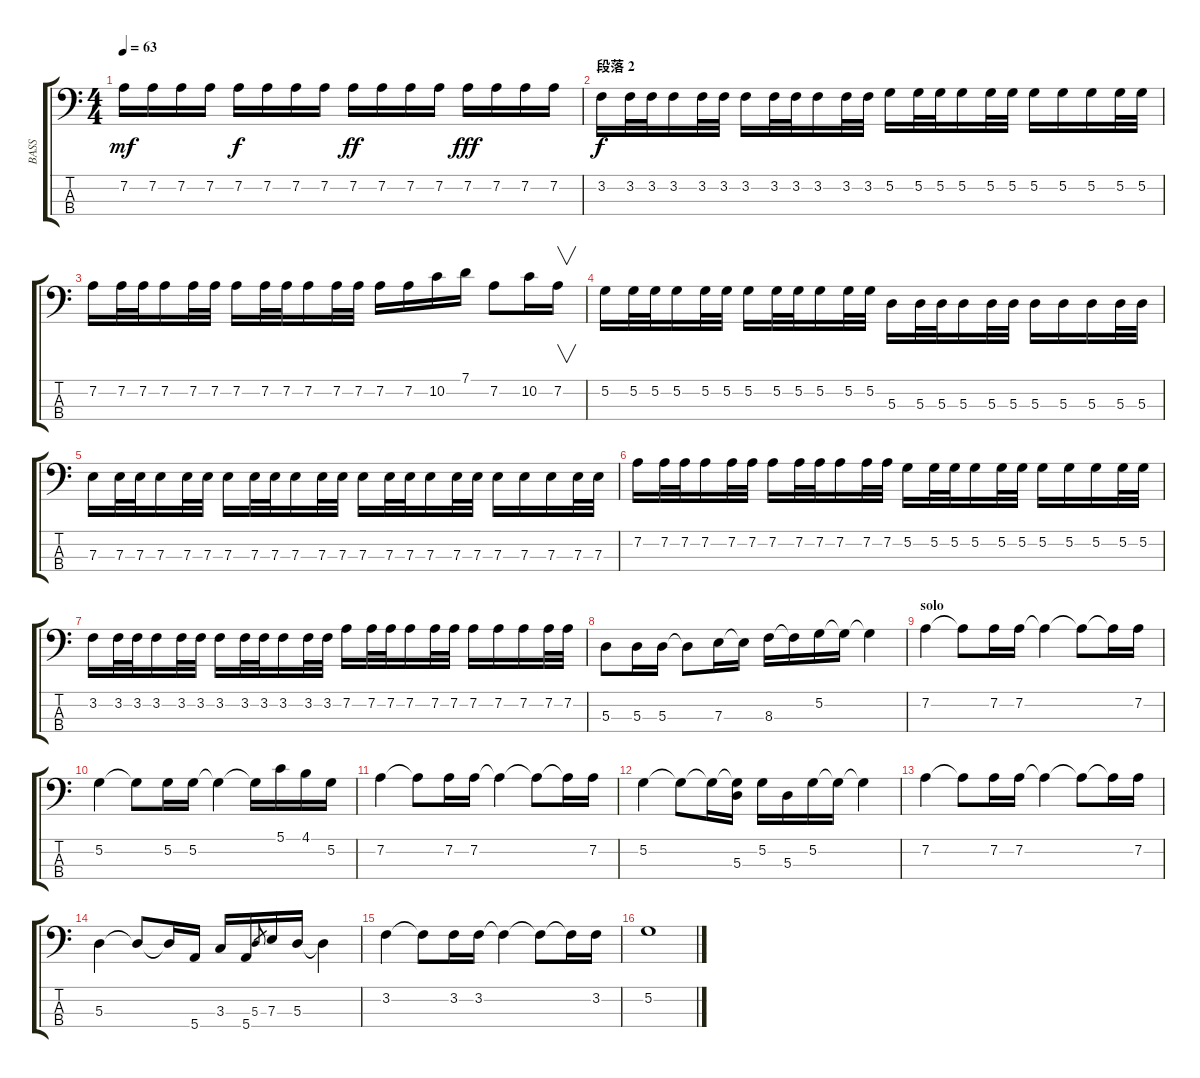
\track ("BASS" "BASS") {instrument fretlessbass}
\staff {score tabs}
\tuning (G2 D2 A1 E1) {hide}
\ts (4 4)
\tempo 63
\clef f4
\ks c
7.2.16{dy mf} 7.2.16 7.2.16 7.2.16 7.2.16{dy f} 7.2.16 7.2.16 7.2.16 7.2.16{dy ff} 7.2.16 7.2.16 7.2.16 7.2.16{dy fff} 7.2.16 7.2.16 7.2.16 |
\section ("" "段落 2")
3.2.16{dy f} 3.2.32 3.2.32 3.2.16 3.2.32 3.2.32 3.2.16 3.2.32 3.2.32 3.2.16 3.2.32 3.2.32 5.2.16 5.2.32 5.2.32 5.2.16 5.2.32 5.2.32 5.2.16 5.2.16 5.2.16 5.2.32 5.2.32 |
7.2.16 7.2.32 7.2.32 7.2.16 7.2.32 7.2.32 7.2.16 7.2.32 7.2.32 7.2.16 7.2.32 7.2.32 7.2.16 7.2.16 10.2.16 7.1.16 7.2.8 10.2.16 7.2.16{v} |
5.2.16 5.2.32 5.2.32 5.2.16 5.2.32 5.2.32 5.2.16 5.2.32 5.2.32 5.2.16 5.2.32 5.2.32 5.3.16 5.3.32 5.3.32 5.3.16 5.3.32 5.3.32 5.3.16 5.3.16 5.3.16 5.3.32 5.3.32 |
7.3.16 7.3.32 7.3.32 7.3.16 7.3.32 7.3.32 7.3.16 7.3.32 7.3.32 7.3.16 7.3.32 7.3.32 7.3.16 7.3.32 7.3.32 7.3.16 7.3.32 7.3.32 7.3.16 7.3.16 7.3.16 7.3.32 7.3.32 |
7.2.16 7.2.32 7.2.32 7.2.16 7.2.32 7.2.32 7.2.16 7.2.32 7.2.32 7.2.16 7.2.32 7.2.32 5.2.16 5.2.32 5.2.32 5.2.16 5.2.32 5.2.32 5.2.16 5.2.16 5.2.16 5.2.32 5.2.32 |
3.2.16 3.2.32 3.2.32 3.2.16 3.2.32 3.2.32 3.2.16 3.2.32 3.2.32 3.2.16 3.2.32 3.2.32 7.2.16 7.2.32 7.2.32 7.2.16 7.2.32 7.2.32 7.2.16 7.2.16 7.2.16 7.2.32 7.2.32 |
5.3.8 5.3.16 5.3.16 5.3{t}.8 7.3.16 7.3{t}.16 8.3.16 8.3{t}.16 5.2.16 5.2{t}.16 5.2{t}.4 |
\section ("" "solo")
7.2.4 7.2{t}.8 7.2.16 7.2.16 7.2{t}.4 7.2{t}.8 7.2{t}.16 7.2.16 |
5.2.4 5.2{t}.8 5.2.16 5.2.16 5.2{t}.4 5.2{t}.16 5.1.16 4.1.16 5.2.16 |
7.2.4 7.2{t}.8 7.2.16 7.2.16 7.2{t}.4 7.2{t}.8 7.2{t}.16 7.2.16 |
5.2.4 5.2{t}.8 5.2{t}.16 (5.2{t} 5.3).16 5.2.16 5.3.16 5.2.16 5.2{t}.16 5.2{t}.4 |
7.2.4 7.2{t}.8 7.2.16 7.2.16 7.2{t}.4 7.2{t}.8 7.2{t}.16 7.2.16 |
5.3.4 5.3{t}.8 5.3{t}.16 5.4.16 3.3.16 5.4.16 5.3.8{gr} 7.3.16 5.3.16 5.3{t}.4 |
3.2.4 3.2{t}.8 3.2.16 3.2.16 3.2{t}.4 3.2{t}.8 3.2{t}.16 3.2.16 |
5.2.1
